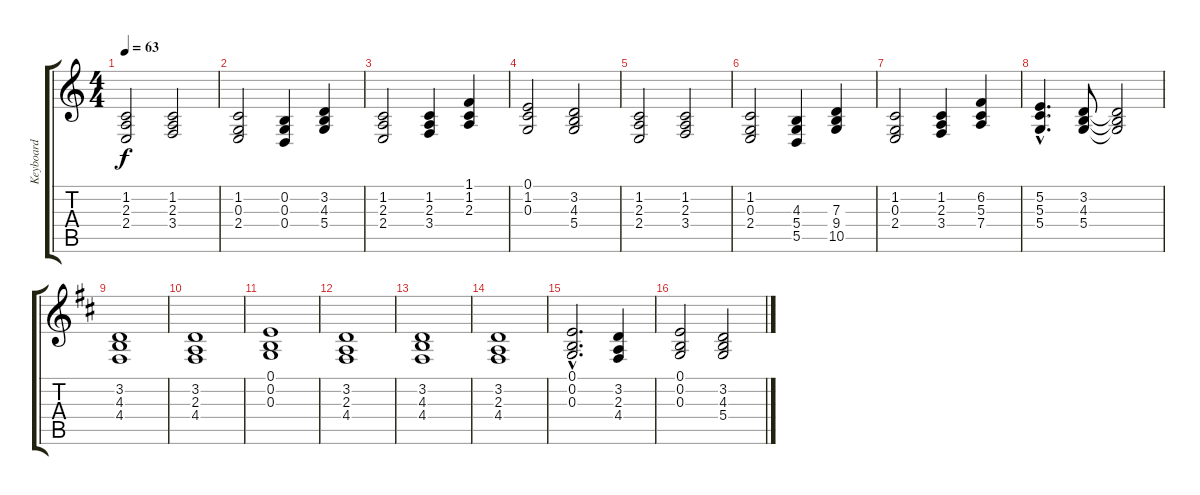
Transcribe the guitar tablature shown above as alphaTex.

\track ("Keyboard" "Keyboard") {instrument churchorgan}
\staff {score tabs}
\tuning (E4 B3 G3 D3 A2 E2) {hide}
\ts (4 4)
\tempo 63
\clef g2
\ks c
(1.2 2.3 2.4).2{dy f} (1.2 2.3 3.4).2 |
(1.2 0.3 2.4).2 (0.2 0.3 0.4).4 (3.2 4.3 5.4).4 |
(1.2 2.3 2.4).2 (1.2 2.3 3.4).4 (1.1 1.2 2.3).4 |
(0.1 1.2 0.3).2 (3.2 4.3 5.4).2 |
(1.2 2.3 2.4).2 (1.2 2.3 3.4).2 |
(1.2 0.3 2.4).2 (4.3 5.4 5.5).4 (7.3 9.4 10.5).4 |
(1.2 0.3 2.4).2 (1.2 2.3 3.4).4 (6.2 5.3 7.4).4 |
(5.2{hac} 5.3{hac} 5.4{hac}).4{d} (3.2 4.3 5.4).8 (3.2{t} 4.3{t} 5.4{t}).2 |
\ks d
(3.2 4.3 4.4).1 |
(3.2 2.3 4.4).1 |
(0.1 0.2 0.3).1 |
(3.2 2.3 4.4).1 |
(3.2 4.3 4.4).1 |
(3.2 2.3 4.4).1 |
(0.1{hac} 0.2{hac} 0.3{hac}).2{d} (3.2 2.3 4.4).4 |
(0.1 0.2 0.3).2 (3.2 4.3 5.4).2
